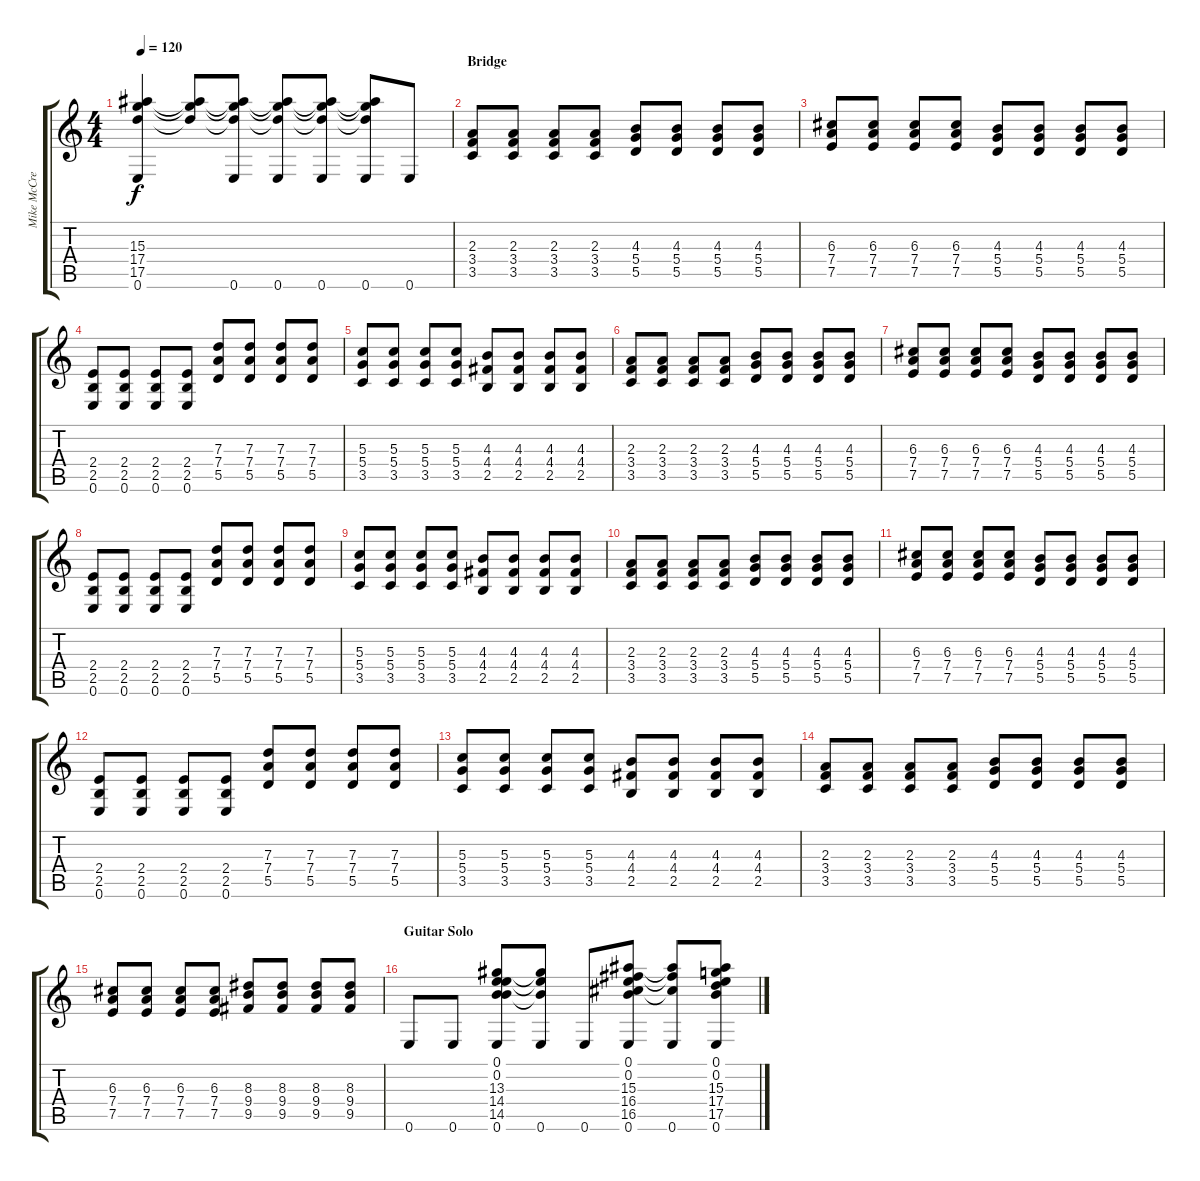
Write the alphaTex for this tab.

\track ("Mike McCready" "Mike McCre") {instrument electricguitarclean}
\staff {score tabs}
\tuning (E4 B3 G3 D3 A2 E2) {hide}
\ts (4 4)
\tempo 120
\clef g2
\ks c
(15.3{t} 17.4{t} 17.5{t} 0.6{t}).4{dy f} (15.3{t} 17.4{t} 17.5{t}).8 (15.3{t} 17.4{t} 17.5{t} 0.6).8 (15.3{t} 17.4{t} 17.5{t} 0.6).8 (15.3{t} 17.4{t} 17.5{t} 0.6).8 (15.3{t} 17.4{t} 17.5{t} 0.6).8 0.6.8 |
\section ("" "Bridge")
(2.3 3.4 3.5).8 (2.3 3.4 3.5).8 (2.3 3.4 3.5).8 (2.3 3.4 3.5).8 (4.3 5.4 5.5).8 (4.3 5.4 5.5).8 (4.3 5.4 5.5).8 (4.3 5.4 5.5).8 |
(6.3 7.4 7.5).8 (6.3 7.4 7.5).8 (6.3 7.4 7.5).8 (6.3 7.4 7.5).8 (4.3 5.4 5.5).8 (4.3 5.4 5.5).8 (4.3 5.4 5.5).8 (4.3 5.4 5.5).8 |
(2.4 2.5 0.6).8 (2.4 2.5 0.6).8 (2.4 2.5 0.6).8 (2.4 2.5 0.6).8 (7.3 7.4 5.5).8 (7.3 7.4 5.5).8 (7.3 7.4 5.5).8 (7.3 7.4 5.5).8 |
(5.3 5.4 3.5).8 (5.3 5.4 3.5).8 (5.3 5.4 3.5).8 (5.3 5.4 3.5).8 (4.3 4.4 2.5).8 (4.3 4.4 2.5).8 (4.3 4.4 2.5).8 (4.3 4.4 2.5).8 |
(2.3 3.4 3.5).8 (2.3 3.4 3.5).8 (2.3 3.4 3.5).8 (2.3 3.4 3.5).8 (4.3 5.4 5.5).8 (4.3 5.4 5.5).8 (4.3 5.4 5.5).8 (4.3 5.4 5.5).8 |
(6.3 7.4 7.5).8 (6.3 7.4 7.5).8 (6.3 7.4 7.5).8 (6.3 7.4 7.5).8 (4.3 5.4 5.5).8 (4.3 5.4 5.5).8 (4.3 5.4 5.5).8 (4.3 5.4 5.5).8 |
(2.4 2.5 0.6).8 (2.4 2.5 0.6).8 (2.4 2.5 0.6).8 (2.4 2.5 0.6).8 (7.3 7.4 5.5).8 (7.3 7.4 5.5).8 (7.3 7.4 5.5).8 (7.3 7.4 5.5).8 |
(5.3 5.4 3.5).8 (5.3 5.4 3.5).8 (5.3 5.4 3.5).8 (5.3 5.4 3.5).8 (4.3 4.4 2.5).8 (4.3 4.4 2.5).8 (4.3 4.4 2.5).8 (4.3 4.4 2.5).8 |
(2.3 3.4 3.5).8 (2.3 3.4 3.5).8 (2.3 3.4 3.5).8 (2.3 3.4 3.5).8 (4.3 5.4 5.5).8 (4.3 5.4 5.5).8 (4.3 5.4 5.5).8 (4.3 5.4 5.5).8 |
(6.3 7.4 7.5).8 (6.3 7.4 7.5).8 (6.3 7.4 7.5).8 (6.3 7.4 7.5).8 (4.3 5.4 5.5).8 (4.3 5.4 5.5).8 (4.3 5.4 5.5).8 (4.3 5.4 5.5).8 |
(2.4 2.5 0.6).8 (2.4 2.5 0.6).8 (2.4 2.5 0.6).8 (2.4 2.5 0.6).8 (7.3 7.4 5.5).8 (7.3 7.4 5.5).8 (7.3 7.4 5.5).8 (7.3 7.4 5.5).8 |
(5.3 5.4 3.5).8 (5.3 5.4 3.5).8 (5.3 5.4 3.5).8 (5.3 5.4 3.5).8 (4.3 4.4 2.5).8 (4.3 4.4 2.5).8 (4.3 4.4 2.5).8 (4.3 4.4 2.5).8 |
(2.3 3.4 3.5).8 (2.3 3.4 3.5).8 (2.3 3.4 3.5).8 (2.3 3.4 3.5).8 (4.3 5.4 5.5).8 (4.3 5.4 5.5).8 (4.3 5.4 5.5).8 (4.3 5.4 5.5).8 |
(6.3 7.4 7.5).8 (6.3 7.4 7.5).8 (6.3 7.4 7.5).8 (6.3 7.4 7.5).8 (8.3 9.4 9.5).8 (8.3 9.4 9.5).8 (8.3 9.4 9.5).8 (8.3 9.4 9.5).8 |
\section ("" "Guitar Solo")
0.6.8 0.6.8 (0.1 0.2 13.3 14.4 14.5 0.6).8 (13.3{t} 14.4{t} 14.5{t} 0.6).8 0.6.8 (0.1 0.2 15.3 16.4 16.5 0.6).8 (15.3{t} 16.4{t} 16.5{t} 0.6).8 (0.1 0.2 15.3 17.4 17.5 0.6).8
